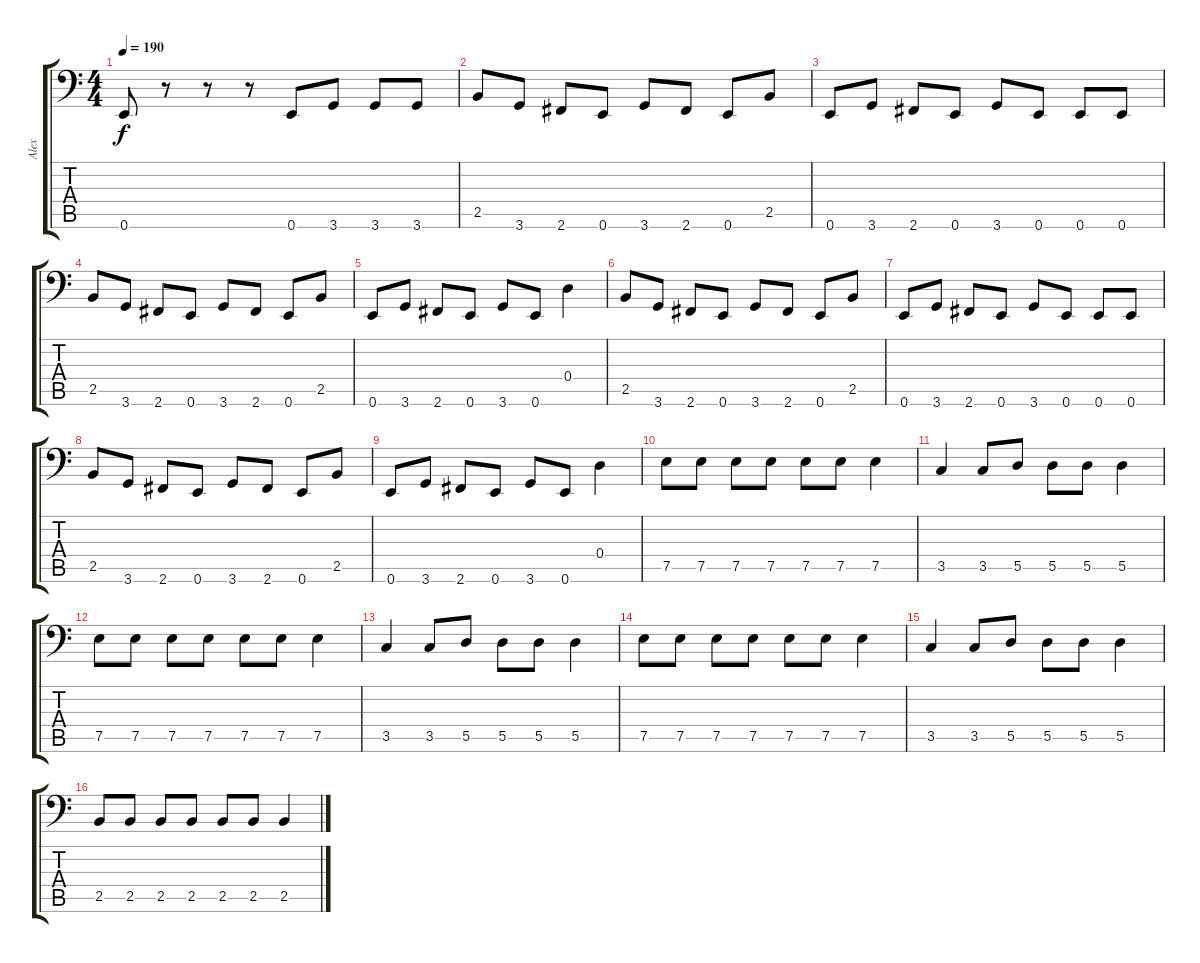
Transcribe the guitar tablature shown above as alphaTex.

\track ("Alex" "Alex") {instrument slapbass2}
\staff {score tabs}
\tuning (E3 B2 G2 D2 A1 E1) {hide}
\ts (4 4)
\tempo 190
\clef f4
\ks c
0.6.8{dy f} r.8 r.8 r.8 0.6.8 3.6.8 3.6.8 3.6.8 |
2.5.8 3.6.8 2.6.8 0.6.8 3.6.8 2.6.8 0.6.8 2.5.8 |
0.6.8 3.6.8 2.6.8 0.6.8 3.6.8 0.6.8 0.6.8 0.6.8 |
2.5.8 3.6.8 2.6.8 0.6.8 3.6.8 2.6.8 0.6.8 2.5.8 |
0.6.8 3.6.8 2.6.8 0.6.8 3.6.8 0.6.8 0.4.4 |
2.5.8 3.6.8 2.6.8 0.6.8 3.6.8 2.6.8 0.6.8 2.5.8 |
0.6.8 3.6.8 2.6.8 0.6.8 3.6.8 0.6.8 0.6.8 0.6.8 |
2.5.8 3.6.8 2.6.8 0.6.8 3.6.8 2.6.8 0.6.8 2.5.8 |
0.6.8 3.6.8 2.6.8 0.6.8 3.6.8 0.6.8 0.4.4 |
7.5.8 7.5.8 7.5.8 7.5.8 7.5.8 7.5.8 7.5.4 |
3.5.4 3.5.8 5.5.8 5.5.8 5.5.8 5.5.4 |
7.5.8 7.5.8 7.5.8 7.5.8 7.5.8 7.5.8 7.5.4 |
3.5.4 3.5.8 5.5.8 5.5.8 5.5.8 5.5.4 |
7.5.8 7.5.8 7.5.8 7.5.8 7.5.8 7.5.8 7.5.4 |
3.5.4 3.5.8 5.5.8 5.5.8 5.5.8 5.5.4 |
2.5.8 2.5.8 2.5.8 2.5.8 2.5.8 2.5.8 2.5.4
